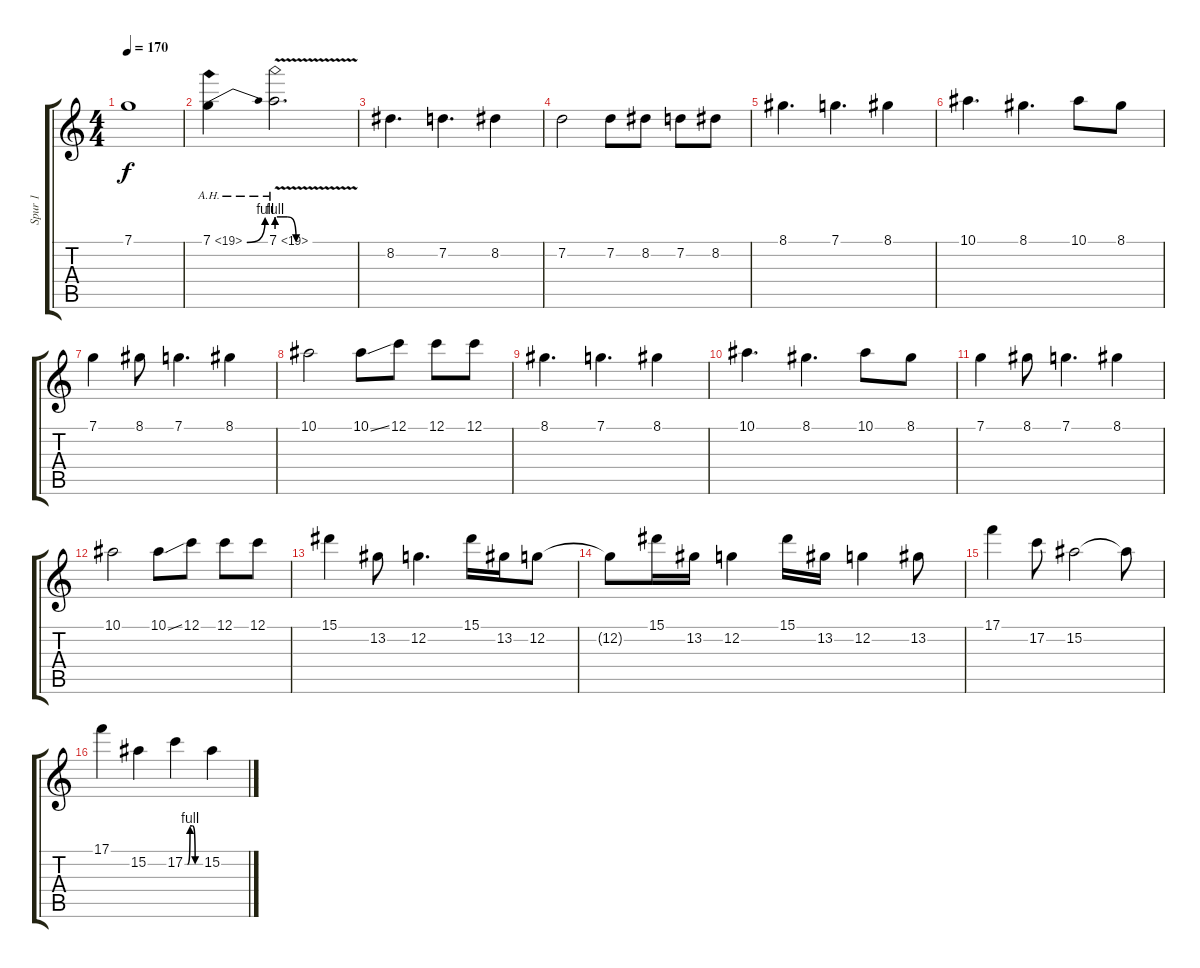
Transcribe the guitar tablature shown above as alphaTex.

\track ("Spur 1" "Spur 1") {solo instrument distortionguitar}
\staff {score tabs}
\tuning (C4 G3 Eb3 Bb2 F2 C2) {hide}
\ts (4 4)
\tempo 170
\clef g2
\ks c
7.1.1{dy f} |
7.1{be (bend 0 0 60 4) ah 12}.4 7.1{be (custom 0 4 4 4 8 4 15 0 30 0 60 0) ah 12 v}.2{d} |
8.2.4{d} 7.2.4{d} 8.2.4 |
7.2.2 7.2.8 8.2.8 7.2.8 8.2.8 |
8.1.4{d} 7.1.4{d} 8.1.4 |
10.1.4{d} 8.1.4{d} 10.1.8 8.1.8 |
7.1.4 8.1.8 7.1.4{d} 8.1.4 |
10.1.2 10.1{ss}.8 12.1.8 12.1.8 12.1.8 |
8.1.4{d} 7.1.4{d} 8.1.4 |
10.1.4{d} 8.1.4{d} 10.1.8 8.1.8 |
7.1.4 8.1.8 7.1.4{d} 8.1.4 |
10.1.2 10.1{ss}.8 12.1.8 12.1.8 12.1.8 |
15.1.4 13.2.8 12.2.4{d} 15.1.16 13.2.16 12.2.8 |
12.2{t}.8 15.1.16 13.2.16 12.2.4 15.1.16 13.2.16 12.2.4 13.2.8 |
17.1.4 17.2.8 15.2.2 15.2{t}.8 |
17.1.4 15.2.4 17.2{be (custom 0 0 10 0 20 4 30 4 40 0 60 0)}.4 15.2.4
